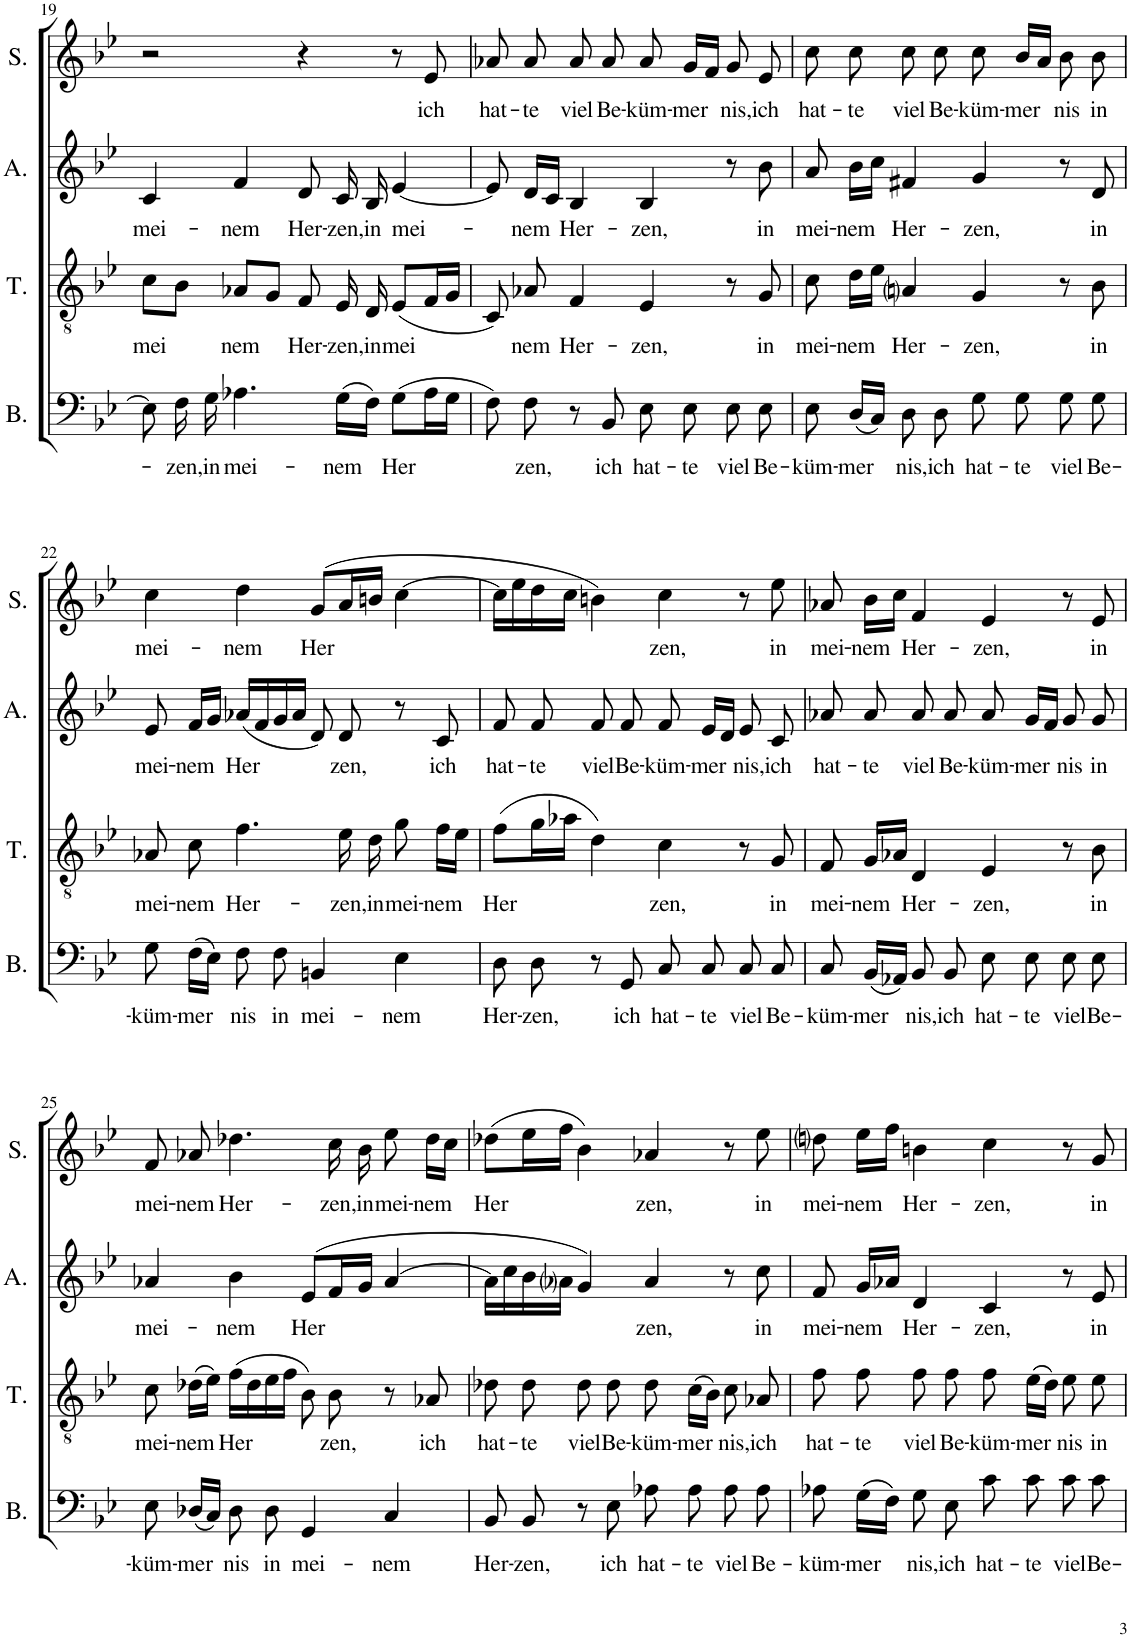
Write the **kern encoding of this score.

**kern	**text	**kern	**text	**kern	**text	**kern	**text
*part4	*part4	*part3	*part3	*part2	*part2	*part1	*part1
*staff4	*staff4	*staff3	*staff3	*staff2	*staff2	*staff1	*staff1
*I"Bass	*	*I"Tenor	*	*I"Alto	*	*I"Soprano	*
*I'B.	*	*I'T.	*	*I'A.	*	*I'S.	*
!!LO:PB:g=z
*clefF4	*	*clefGv2	*	*clefG2	*	*clefG2	*
*k[b-e-]	*	*k[b-e-]	*	*k[b-e-]	*	*k[b-e-]	*
*M4/4	*	*M4/4	*	*M4/4	*	*M4/4	*
*met(c)	*	*met(c)	*	*met(c)	*	*met(c)	*
=19	=19	=19	=19	=19	=19	=19	=19
!	!	!	!LO:LY:b	!	!LO:LY:b	!	!
8E-\]	.	8c\L	mei	4c/	mei-	2r	.
!	!LO:LY:b	!	!	!	!	!	!
16F\	-zen,	8B-\J	.	.	.	.	.
!	!LO:LY:b	!	!	!	!	!	!
16G\	in	.	.	.	.	.	.
!	!LO:LY:b	!	!LO:LY:b	!	!LO:LY:b	!	!
4.A-X\	mei-	8A-X/L	nem	4f/	-nem	.	.
.	.	8G/J	.	.	.	.	.
!	!	!	!LO:LY:b	!	!LO:LY:b	!	!
.	.	8F/	Her-	8d/	Her-	4r	.
!	!LO:LY:b	!	!LO:LY:b	!	!LO:LY:b	!	!
(16G\LL	-nem	16E-/	-zen,	16c/	-zen,	.	.
!	!	!	!LO:LY:b	!	!LO:LY:b	!	!
16F\JJ)	.	16D/	in	16B-/	in	.	.
!	!LO:LY:b	!	!LO:LY:b	!	!LO:LY:b	!	!
(8G\L	Her	(8E-/L	mei	[4e-/	mei-	8r	.
!	!	!	!	!	!	!	!LO:LY:b
16A-\L	.	16F/L	.	.	.	8e-/	ich
16G\JJ	.	16G/JJ	.	.	.	.	.
=20	=20	=20	=20	=20	=20	=20	=20
!	!	!	!	!	!	!	!LO:LY:b
8F\)	.	8C/)	.	8e-/]	.	8a-X/	hat-
!	!LO:LY:b	!	!LO:LY:b	!	!LO:LY:b	!	!LO:LY:b
8F\	zen,	8A-X/	nem	16d/LL	-nem	8a-/	-te
.	.	.	.	16c/JJ	.	.	.
!	!	!	!LO:LY:b	!	!LO:LY:b	!	!LO:LY:b
8r	.	4F/	Her-	4B-/	Her-	8a-/	viel
!	!LO:LY:b	!	!	!	!	!	!LO:LY:b
8BB-/	ich	.	.	.	.	8a-/	Be-
!	!LO:LY:b	!	!LO:LY:b	!	!LO:LY:b	!	!LO:LY:b
8E-\	hat-	4E-/	-zen,	4B-/	-zen,	8a-/	-küm-
!	!LO:LY:b	!	!	!	!	!	!LO:LY:b
8E-\	-te	.	.	.	.	16g/LL	-mer
.	.	.	.	.	.	16f/JJ	.
!	!LO:LY:b	!	!	!	!	!	!LO:LY:b
8E-\	viel	8r	.	8r	.	8g/	nis,
!	!LO:LY:b	!	!LO:LY:b	!	!LO:LY:b	!	!LO:LY:b
8E-\	Be-	8G/	in	8b-\	in	8e-/	ich
=21	=21	=21	=21	=21	=21	=21	=21
!	!LO:LY:b	!	!LO:LY:b	!	!LO:LY:b	!	!LO:LY:b
8E-\	-küm-	8c\	mei-	8a/	mei-	8cc\	hat-
!	!LO:LY:b	!	!LO:LY:b	!	!LO:LY:b	!	!LO:LY:b
(16D/LL	-mer	16d\LL	-nem	16b-\LL	-nem	8cc\	-te
16C/JJ)	.	16e-\JJ	.	16cc\JJ	.	.	.
!	!LO:LY:b	!	!LO:LY:b	!	!LO:LY:b	!	!LO:LY:b
8D\	nis,	4Ani/	Her-	4f#X/	Her-	8cc\	viel
!	!LO:LY:b	!	!	!	!	!	!LO:LY:b
8D\	ich	.	.	.	.	8cc\	Be-
!	!LO:LY:b	!	!LO:LY:b	!	!LO:LY:b	!	!LO:LY:b
8G\	hat-	4G/	-zen,	4g/	-zen,	8cc\	-küm-
!	!LO:LY:b	!	!	!	!	!	!LO:LY:b
8G\	-te	.	.	.	.	16b-/LL	-mer
.	.	.	.	.	.	16a/JJ	.
!	!LO:LY:b	!	!	!	!	!	!LO:LY:b
8G\	viel	8r	.	8r	.	8b-\	nis
!	!LO:LY:b	!	!LO:LY:b	!	!LO:LY:b	!	!LO:LY:b
8G\	Be-	8B-\	in	8d/	in	8b-\	in
!!LO:LB:g=z
=22	=22	=22	=22	=22	=22	=22	=22
!	!LO:LY:b	!	!LO:LY:b	!	!LO:LY:b	!	!LO:LY:b
8G\	-küm-	8A-X/	mei-	8e-/	mei-	4cc\	mei-
!	!LO:LY:b	!	!LO:LY:b	!	!LO:LY:b	!	!
(16F\LL	-mer	8c\	-nem	16f/LL	-nem	.	.
16E-\JJ)	.	.	.	16g/JJ	.	.	.
!	!LO:LY:b	!	!LO:LY:b	!	!LO:LY:b	!	!LO:LY:b
8F\	nis	4.f\	Her-	(16a-X/LL	Her	4dd\	-nem
.	.	.	.	16f/	.	.	.
!	!LO:LY:b	!	!	!	!	!	!
8F\	in	.	.	16g/	.	.	.
.	.	.	.	16a-/JJ	.	.	.
!	!LO:LY:b	!	!	!	!	!	!LO:LY:b
4BBn/	mei-	.	.	8d/)	.	(8g/L	Her
!	!	!	!LO:LY:b	!	!LO:LY:b	!	!
.	.	16e-\	-zen,	8d/	zen,	16a/L	.
!	!	!	!LO:LY:b	!	!	!	!
.	.	16d\	in	.	.	16bn/JJ	.
!	!LO:LY:b	!	!LO:LY:b	!	!	!	!
4E-\	-nem	8g\	mei-	8r	.	[4cc\	.
!	!	!	!LO:LY:b	!	!LO:LY:b	!	!
.	.	16f\LL	-nem	8c/	ich	.	.
.	.	16e-\JJ	.	.	.	.	.
=23	=23	=23	=23	=23	=23	=23	=23
!	!LO:LY:b	!	!LO:LY:b	!	!LO:LY:b	!	!
8D\	Her-	(8f\L	Her	8f/	hat-	16cc\LL]	.
.	.	.	.	.	.	16ee-\	.
!	!LO:LY:b	!	!	!	!LO:LY:b	!	!
8D\	-zen,	16g\L	.	8f/	-te	16dd\	.
.	.	16a-X\JJ	.	.	.	16cc\JJ	.
!	!	!	!	!	!LO:LY:b	!	!
8r	.	4d\)	.	8f/	viel	4bn\)	.
!	!LO:LY:b	!	!	!	!LO:LY:b	!	!
8GG/	ich	.	.	8f/	Be-	.	.
!	!LO:LY:b	!	!LO:LY:b	!	!LO:LY:b	!	!LO:LY:b
8C/	hat-	4c\	zen,	8f/	-küm-	4cc\	zen,
!	!LO:LY:b	!	!	!	!LO:LY:b	!	!
8C/	-te	.	.	16e-/LL	-mer	.	.
.	.	.	.	16d/JJ	.	.	.
!	!LO:LY:b	!	!	!	!LO:LY:b	!	!
8C/	viel	8r	.	8e-/	nis,	8r	.
!	!LO:LY:b	!	!LO:LY:b	!	!LO:LY:b	!	!LO:LY:b
8C/	Be-	8G/	in	8c/	ich	8ee-\	in
=24	=24	=24	=24	=24	=24	=24	=24
!	!LO:LY:b	!	!LO:LY:b	!	!LO:LY:b	!	!LO:LY:b
8C/	-küm-	8F/	mei-	8a-X/	hat-	8a-X/	mei-
!	!LO:LY:b	!	!LO:LY:b	!	!LO:LY:b	!	!LO:LY:b
(16BB-/LL	-mer	16G/LL	-nem	8a-/	-te	16b-\LL	-nem
16AA-X/JJ)	.	16A-X/JJ	.	.	.	16cc\JJ	.
!	!LO:LY:b	!	!LO:LY:b	!	!LO:LY:b	!	!LO:LY:b
8BB-/	nis,	4D/	Her-	8a-/	viel	4f/	Her-
!	!LO:LY:b	!	!	!	!LO:LY:b	!	!
8BB-/	ich	.	.	8a-/	Be-	.	.
!	!LO:LY:b	!	!LO:LY:b	!	!LO:LY:b	!	!LO:LY:b
8E-\	hat-	4E-/	-zen,	8a-/	-küm-	4e-/	-zen,
!	!LO:LY:b	!	!	!	!LO:LY:b	!	!
8E-\	-te	.	.	16g/LL	-mer	.	.
.	.	.	.	16f/JJ	.	.	.
!	!LO:LY:b	!	!	!	!LO:LY:b	!	!
8E-\	viel	8r	.	8g/	nis	8r	.
!	!LO:LY:b	!	!LO:LY:b	!	!LO:LY:b	!	!LO:LY:b
8E-\	Be-	8B-\	in	8g/	in	8e-/	in
!!LO:LB:g=z
=25	=25	=25	=25	=25	=25	=25	=25
!	!LO:LY:b	!	!LO:LY:b	!	!LO:LY:b	!	!LO:LY:b
8E-\	-küm-	8c\	mei-	4a-X/	mei-	8f/	mei-
!	!LO:LY:b	!	!LO:LY:b	!	!	!	!LO:LY:b
(16D-X/LL	-mer	(16d-X\LL	-nem	.	.	8a-X/	-nem
16C/JJ)	.	16e-\JJ)	.	.	.	.	.
!	!LO:LY:b	!	!LO:LY:b	!	!LO:LY:b	!	!LO:LY:b
8D-\	nis	(16f\LL	Her	4b-\	-nem	4.dd-X\	Her-
.	.	16d-\	.	.	.	.	.
!	!LO:LY:b	!	!	!	!	!	!
8D-\	in	16e-\	.	.	.	.	.
.	.	16f\JJ	.	.	.	.	.
!	!LO:LY:b	!	!	!	!LO:LY:b	!	!
4GG/	mei-	8B-\)	.	(8e-/L	Her	.	.
!	!	!	!LO:LY:b	!	!	!	!LO:LY:b
.	.	8B-\	zen,	16f/L	.	16cc\	-zen,
!	!	!	!	!	!	!	!LO:LY:b
.	.	.	.	16g/JJ	.	16b-\	in
!	!LO:LY:b	!	!	!	!	!	!LO:LY:b
4C/	-nem	8r	.	[4a-/	.	8ee-\	mei-
!	!	!	!LO:LY:b	!	!	!	!LO:LY:b
.	.	8A-X/	ich	.	.	16dd-\LL	-nem
.	.	.	.	.	.	16cc\JJ	.
=26	=26	=26	=26	=26	=26	=26	=26
!	!LO:LY:b	!	!LO:LY:b	!	!	!	!LO:LY:b
8BB-/	Her-	8d-X\	hat-	16a-\LL]	.	(8dd-X\L	Her
.	.	.	.	16cc\	.	.	.
!	!LO:LY:b	!	!LO:LY:b	!	!	!	!
8BB-/	-zen,	8d-\	-te	16b-\	.	16ee-\L	.
.	.	.	.	16a-i\JJ	.	16ff\JJ	.
!	!	!	!LO:LY:b	!	!	!	!
8r	.	8d-\	viel	4g/)	.	4b-\)	.
!	!LO:LY:b	!	!LO:LY:b	!	!	!	!
8E-\	ich	8d-\	Be-	.	.	.	.
!	!LO:LY:b	!	!LO:LY:b	!	!LO:LY:b	!	!LO:LY:b
8A-X\	hat-	8d-\	-küm-	4a-/	zen,	4a-X/	zen,
!	!LO:LY:b	!	!LO:LY:b	!	!	!	!
8A-\	-te	(16c\LL	-mer	.	.	.	.
.	.	16B-\JJ)	.	.	.	.	.
!	!LO:LY:b	!	!LO:LY:b	!	!	!	!
8A-\	viel	8c\	nis,	8r	.	8r	.
!	!LO:LY:b	!	!LO:LY:b	!	!LO:LY:b	!	!LO:LY:b
8A-\	Be-	8A-X/	ich	8cc\	in	8ee-\	in
=27	=27	=27	=27	=27	=27	=27	=27
!	!LO:LY:b	!	!LO:LY:b	!	!LO:LY:b	!	!LO:LY:b
8A-X\	-küm-	8f\	hat-	8f/	mei-	8ddni\	mei-
!	!LO:LY:b	!	!LO:LY:b	!	!LO:LY:b	!	!LO:LY:b
(16G\LL	-mer	8f\	-te	16g/LL	-nem	16ee-\LL	-nem
16F\JJ)	.	.	.	16a-X/JJ	.	16ff\JJ	.
!	!LO:LY:b	!	!LO:LY:b	!	!LO:LY:b	!	!LO:LY:b
8G\	nis,	8f\	viel	4d/	Her-	4bn\	Her-
!	!LO:LY:b	!	!LO:LY:b	!	!	!	!
8E-\	ich	8f\	Be-	.	.	.	.
!	!LO:LY:b	!	!LO:LY:b	!	!LO:LY:b	!	!LO:LY:b
8c\	hat-	8f\	-küm-	4c/	-zen,	4cc\	-zen,
!	!LO:LY:b	!	!LO:LY:b	!	!	!	!
8c\	-te	(16e-\LL	-mer	.	.	.	.
.	.	16d\JJ)	.	.	.	.	.
!	!LO:LY:b	!	!LO:LY:b	!	!	!	!
8c\	viel	8e-\	nis	8r	.	8r	.
!	!LO:LY:b	!	!LO:LY:b	!	!LO:LY:b	!	!LO:LY:b
8c\	Be-	8e-\	in	8e-/	in	8g/	in
=	=	=	=	=	=	=	=
*-	*-	*-	*-	*-	*-	*-	*-
